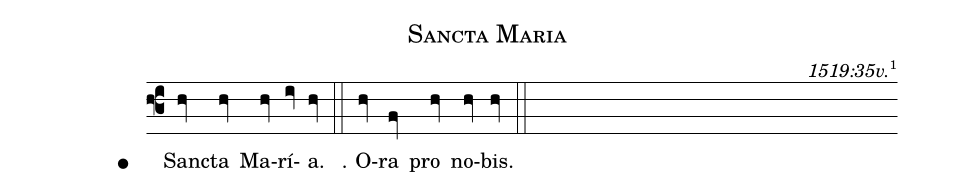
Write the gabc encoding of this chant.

name: Sancta Maria;
commentary: 1519:35v.\footnote{In 1555. `pro' is set B. This is the melodic form that was taken up in the English Litany of 1544.};
%%
(f3) <sp>℣.</sp> Sanc(hv)ta(hv) Ma(hv)rí(iv)a.(hv) (::)
<sp>℟.</sp> O(hv)ra(fv) pro(hv) no(hv)bis.(hv) (::)
